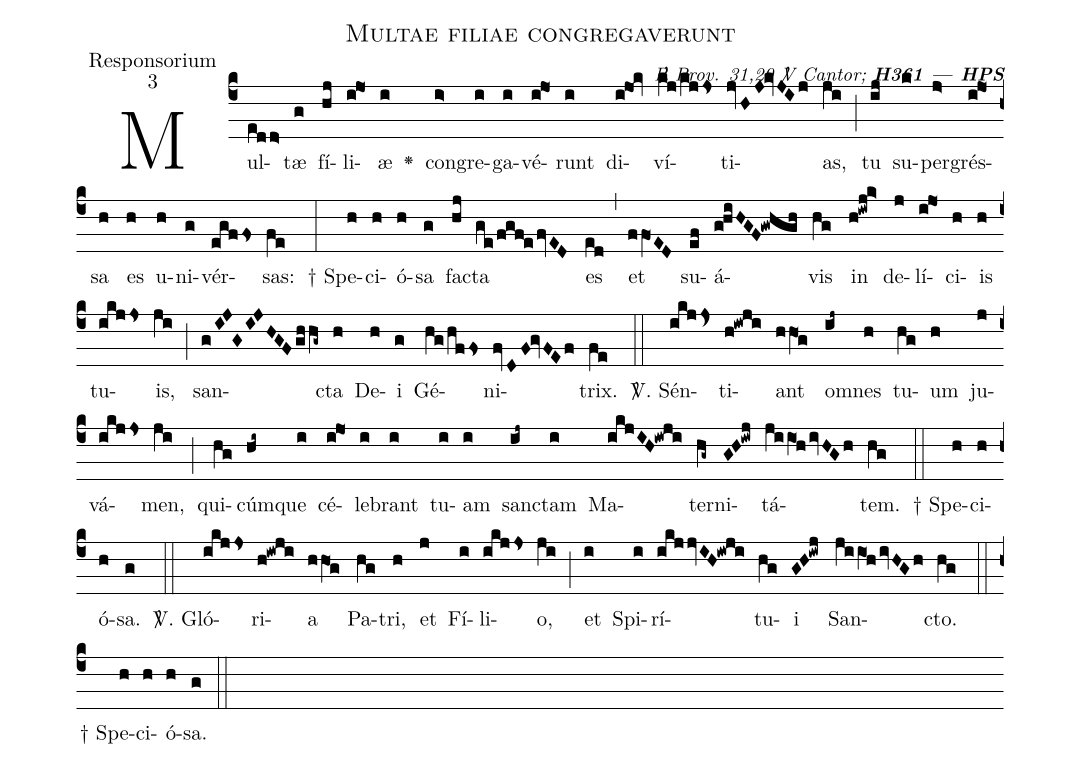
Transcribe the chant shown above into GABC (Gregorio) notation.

name:Multae filiae congregaverunt;
office-part:Responsorium;
mode:3;
commentary:{\itshape\mdseries \Rbar\ Prov. 31,29\ \Vbar\ Cantor;} {\bfseries H361 — HPS};
%%
(c4)Mul(edd>)tæ(g) fí(hj)li(i@jo1)æ(i) <v>\greheightstar</v>() con(i>)gre(i)ga(i)vé(i@jo1)runt(i) di(i!jok)ví(kj/kjjs)ti(jvHJ!kvJIj)as,(ji) (;) tu(ij) su(k)per(j>)grés(i@jo1)sa(h) es(h) u(h)ni(g)vér(egffs)sas:(fe) (:) † Spe(h)ci(h)ó(h)sa(g) fa(hj)cta(ge/fgf@e/fvED) es(ed) (,) et(ffO1ED) su(ef)á(ghiHGF!gwhgh)vis(hg) in(h!iwj!k>) de(j)lí(i@jo1)ci(h)is(h) tu(ikjjs)is,(ji) (;) san(gI1J1@G2I1J1H0G0F0gh/hg~)cta(h) De(h)i(g) Gé(hg/hffs)ni(fvDF!gvFEf)trix.(fe)
(::) <sp>V/</sp>. Sén(ikjjs<)ti(h!iwji)ant(hhO1g) om(ij~)nes(h) tu(hg)um(h) ju(j)vá(ikjjs)men,(ji) (;) qui(hg)cúm(hi~)que(i) cé(i@jo1)le(i)brant(i) tu(i)am(i) san(ij~)ctam(i) Ma(ikjIH!iwji)ter(hg~)ni(GH!iwj)tá(jiiO1h/ivHGh)tem.(hg) (::) † Spe(h)ci(h)ó(h)sa.(g)
(::) <sp>V/</sp>. Gló(ikjjs)ri(h!iwji)a(hhO1g) Pa(hg)tri,(h) et(j) Fí(i)li(ikjjs)o,(ji) (;) et(i) Spi(i)rí(ikjjvIH!iwji)tu(hg)i(GH!iwj) San(jiiO1h/ivHGh)cto.(hg) (::) † Spe(h)ci(h)ó(h)sa.(g) (::)
